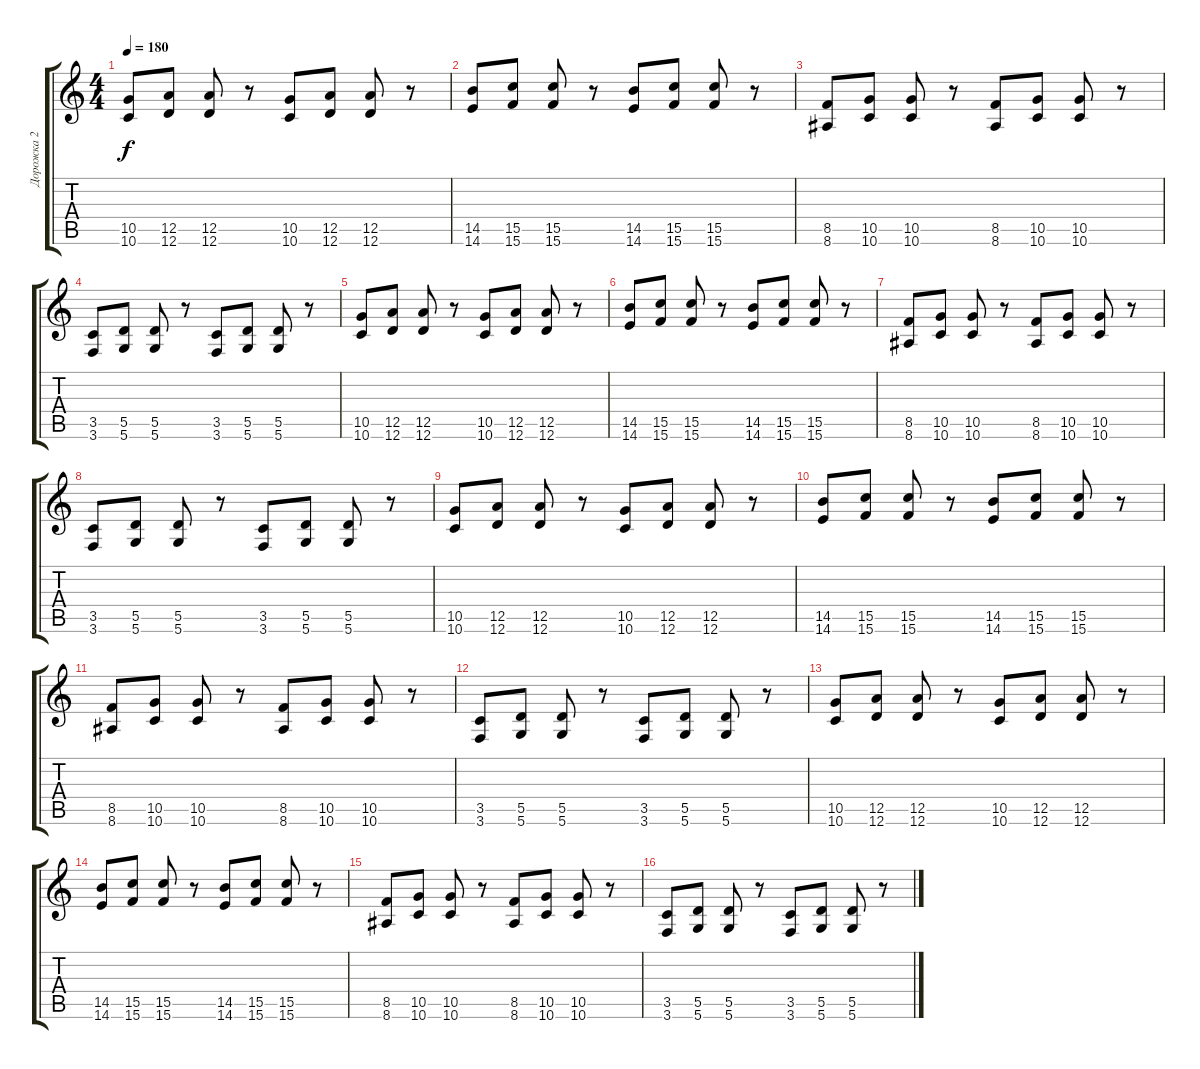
\track ("Дорожка 2" "Дорожка 2") {instrument overdrivenguitar}
\staff {score tabs}
\tuning (E4 B3 G3 D3 A2 D2) {hide}
\ts (4 4)
\tempo 180
\clef g2
\ks c
(10.5 10.6).8{dy f} (12.5 12.6).8 (12.5 12.6).8 r.8 (10.5 10.6).8 (12.5 12.6).8 (12.5 12.6).8 r.8 |
(14.5 14.6).8 (15.5 15.6).8 (15.5 15.6).8 r.8 (14.5 14.6).8 (15.5 15.6).8 (15.5 15.6).8 r.8 |
(8.5 8.6).8 (10.5 10.6).8 (10.5 10.6).8 r.8 (8.5 8.6).8 (10.5 10.6).8 (10.5 10.6).8 r.8 |
(3.5 3.6).8 (5.5 5.6).8 (5.5 5.6).8 r.8 (3.5 3.6).8 (5.5 5.6).8 (5.5 5.6).8 r.8 |
(10.5 10.6).8 (12.5 12.6).8 (12.5 12.6).8 r.8 (10.5 10.6).8 (12.5 12.6).8 (12.5 12.6).8 r.8 |
(14.5 14.6).8 (15.5 15.6).8 (15.5 15.6).8 r.8 (14.5 14.6).8 (15.5 15.6).8 (15.5 15.6).8 r.8 |
(8.5 8.6).8 (10.5 10.6).8 (10.5 10.6).8 r.8 (8.5 8.6).8 (10.5 10.6).8 (10.5 10.6).8 r.8 |
(3.5 3.6).8 (5.5 5.6).8 (5.5 5.6).8 r.8 (3.5 3.6).8 (5.5 5.6).8 (5.5 5.6).8 r.8 |
(10.5 10.6).8 (12.5 12.6).8 (12.5 12.6).8 r.8 (10.5 10.6).8 (12.5 12.6).8 (12.5 12.6).8 r.8 |
(14.5 14.6).8 (15.5 15.6).8 (15.5 15.6).8 r.8 (14.5 14.6).8 (15.5 15.6).8 (15.5 15.6).8 r.8 |
(8.5 8.6).8 (10.5 10.6).8 (10.5 10.6).8 r.8 (8.5 8.6).8 (10.5 10.6).8 (10.5 10.6).8 r.8 |
(3.5 3.6).8 (5.5 5.6).8 (5.5 5.6).8 r.8 (3.5 3.6).8 (5.5 5.6).8 (5.5 5.6).8 r.8 |
(10.5 10.6).8 (12.5 12.6).8 (12.5 12.6).8 r.8 (10.5 10.6).8 (12.5 12.6).8 (12.5 12.6).8 r.8 |
(14.5 14.6).8 (15.5 15.6).8 (15.5 15.6).8 r.8 (14.5 14.6).8 (15.5 15.6).8 (15.5 15.6).8 r.8 |
(8.5 8.6).8 (10.5 10.6).8 (10.5 10.6).8 r.8 (8.5 8.6).8 (10.5 10.6).8 (10.5 10.6).8 r.8 |
(3.5 3.6).8 (5.5 5.6).8 (5.5 5.6).8 r.8 (3.5 3.6).8 (5.5 5.6).8 (5.5 5.6).8 r.8
